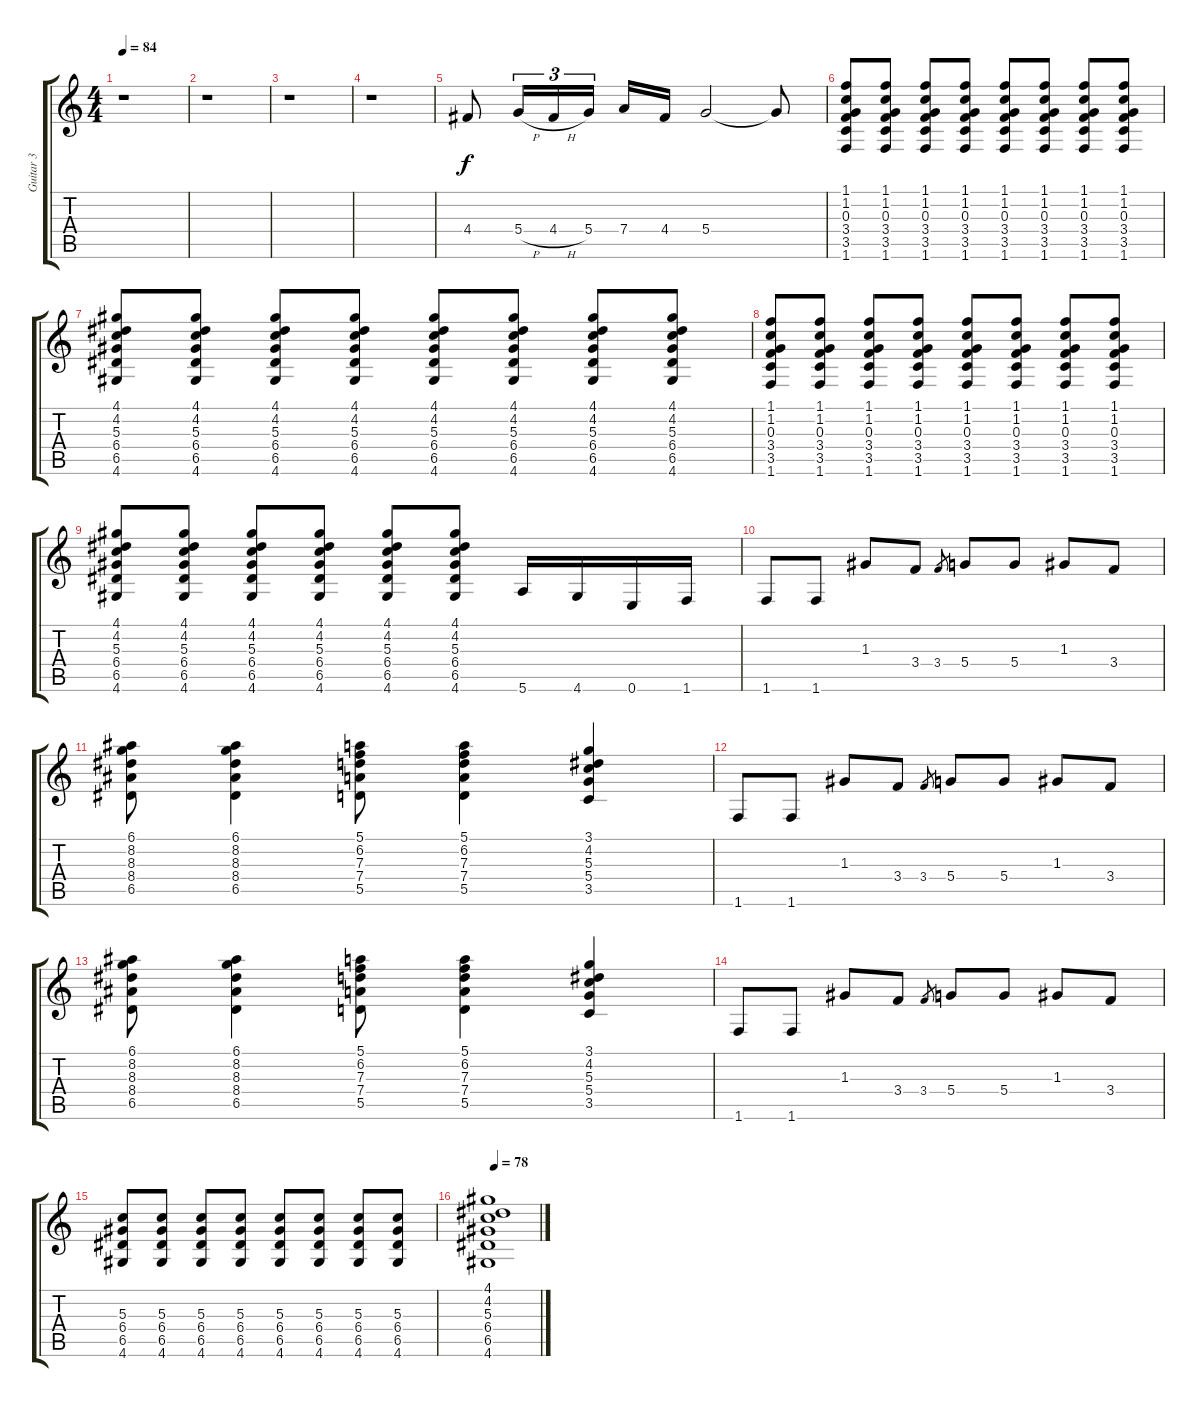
\track ("Guitar 3" "Guitar 3") {instrument distortionguitar}
\staff {score tabs}
\tuning (E4 B3 G3 D3 A2 E2) {hide}
\ts (4 4)
\tempo 84
\clef g2
\ks c
r.1{dy f} |
r.1 |
r.1 |
r.1 |
4.4.8 5.4{h}.16{tu (3 2)} 4.4{h}.16{tu (3 2)} 5.4.16{tu (3 2)} 7.4.16 4.4.16 5.4.2 5.4{t}.8 |
(1.1 1.2 0.3 3.4 3.5 1.6).8 (1.1 1.2 0.3 3.4 3.5 1.6).8 (1.1 1.2 0.3 3.4 3.5 1.6).8 (1.1 1.2 0.3 3.4 3.5 1.6).8 (1.1 1.2 0.3 3.4 3.5 1.6).8 (1.1 1.2 0.3 3.4 3.5 1.6).8 (1.1 1.2 0.3 3.4 3.5 1.6).8 (1.1 1.2 0.3 3.4 3.5 1.6).8 |
(4.1 4.2 5.3 6.4 6.5 4.6).8 (4.1 4.2 5.3 6.4 6.5 4.6).8 (4.1 4.2 5.3 6.4 6.5 4.6).8 (4.1 4.2 5.3 6.4 6.5 4.6).8 (4.1 4.2 5.3 6.4 6.5 4.6).8 (4.1 4.2 5.3 6.4 6.5 4.6).8 (4.1 4.2 5.3 6.4 6.5 4.6).8 (4.1 4.2 5.3 6.4 6.5 4.6).8 |
(1.1 1.2 0.3 3.4 3.5 1.6).8 (1.1 1.2 0.3 3.4 3.5 1.6).8 (1.1 1.2 0.3 3.4 3.5 1.6).8 (1.1 1.2 0.3 3.4 3.5 1.6).8 (1.1 1.2 0.3 3.4 3.5 1.6).8 (1.1 1.2 0.3 3.4 3.5 1.6).8 (1.1 1.2 0.3 3.4 3.5 1.6).8 (1.1 1.2 0.3 3.4 3.5 1.6).8 |
(4.1 4.2 5.3 6.4 6.5 4.6).8 (4.1 4.2 5.3 6.4 6.5 4.6).8 (4.1 4.2 5.3 6.4 6.5 4.6).8 (4.1 4.2 5.3 6.4 6.5 4.6).8 (4.1 4.2 5.3 6.4 6.5 4.6).8 (4.1 4.2 5.3 6.4 6.5 4.6).8 5.6.16 4.6.16 0.6.16 1.6.16 |
1.6.8 1.6.8 1.3.8 3.4.8 3.4.8{gr} 5.4.8 5.4.8 1.3.8 3.4.8 |
(6.1 8.2 8.3 8.4 6.5).8 (6.1 8.2 8.3 8.4 6.5).4 (5.1 6.2 7.3 7.4 5.5).8 (5.1 6.2 7.3 7.4 5.5).4 (3.1 4.2 5.3 5.4 3.5).4 |
1.6.8 1.6.8 1.3.8 3.4.8 3.4.8{gr} 5.4.8 5.4.8 1.3.8 3.4.8 |
(6.1 8.2 8.3 8.4 6.5).8 (6.1 8.2 8.3 8.4 6.5).4 (5.1 6.2 7.3 7.4 5.5).8 (5.1 6.2 7.3 7.4 5.5).4 (3.1 4.2 5.3 5.4 3.5).4 |
1.6.8 1.6.8 1.3.8 3.4.8 3.4.8{gr} 5.4.8 5.4.8 1.3.8 3.4.8 |
(5.3 6.4 6.5 4.6).8 (5.3 6.4 6.5 4.6).8 (5.3 6.4 6.5 4.6).8 (5.3 6.4 6.5 4.6).8 (5.3 6.4 6.5 4.6).8 (5.3 6.4 6.5 4.6).8 (5.3 6.4 6.5 4.6).8 (5.3 6.4 6.5 4.6).8 |
\tempo 78
(4.1 4.2 5.3 6.4 6.5 4.6).1
